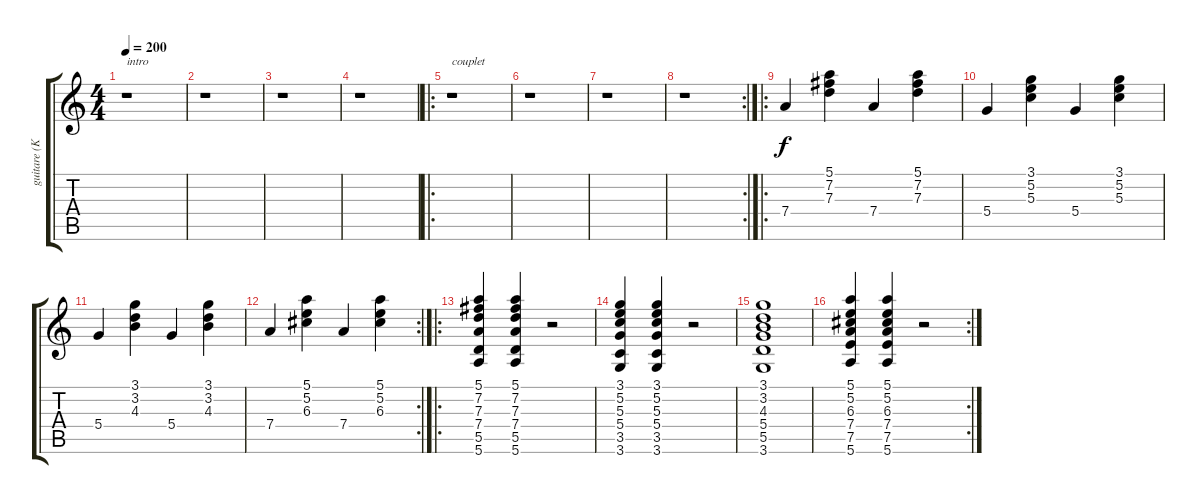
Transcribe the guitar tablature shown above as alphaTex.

\track ("guitare (K)" "guitare (K") {instrument acousticguitarnylon}
\staff {score tabs}
\tuning (E4 B3 G3 D3 A2 E2) {hide}
\ts (4 4)
\tempo 200
\clef g2
\ks c
r.1{txt "intro" dy f instrument acousticguitarnylon} |
r.1 |
r.1 |
r.1 |
\ro
r.1{txt "couplet"} |
r.1 |
r.1 |
\rc 2
r.1 |
\ro
7.4.4 (5.1 7.2 7.3).4 7.4.4 (5.1 7.2 7.3).4 |
5.4.4 (3.1 5.2 5.3).4 5.4.4 (3.1 5.2 5.3).4 |
5.4.4 (3.1 3.2 4.3).4 5.4.4 (3.1 3.2 4.3).4 |
\rc 2
7.4.4 (5.1 5.2 6.3).4 7.4.4 (5.1 5.2 6.3).4 |
\ro
(5.1 7.2 7.3 7.4 5.5 5.6).4 (5.1 7.2 7.3 7.4 5.5 5.6).4 r.2 |
(3.1 5.2 5.3 5.4 3.5 3.6).4 (3.1 5.2 5.3 5.4 3.5 3.6).4 r.2 |
(3.1 3.2 4.3 5.4 5.5 3.6).1 |
\rc 2
(5.1 5.2 6.3 7.4 7.5 5.6).4 (5.1 5.2 6.3 7.4 7.5 5.6).4 r.2
